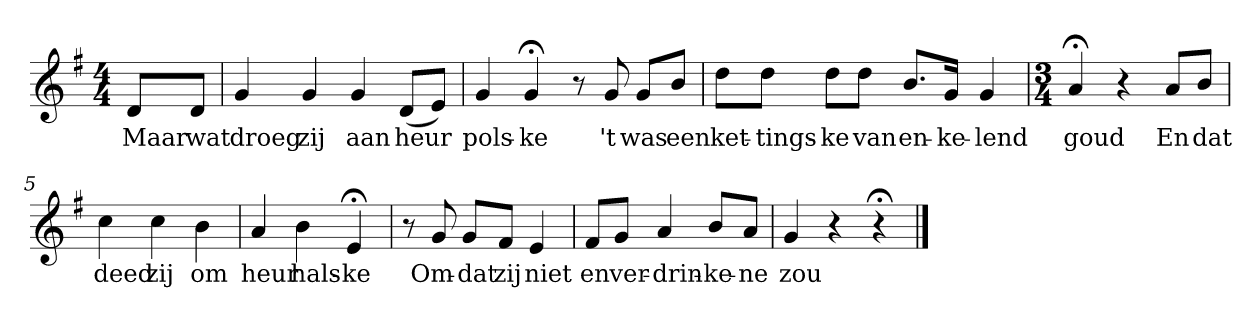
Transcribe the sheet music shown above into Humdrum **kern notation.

**kern	**text
*part1	*part1
*staff1	*staff1
*k[f#]	*
*G:	*
*M4/4	*
*MM120	*
=	=
8dL	Maar
8dJ	wat
=1	=1
4g	droeg
4g	zij
4g	aan
(8dL	heur
8eJ)	.
=2	=2
4g	pols-
4g;<	-ke
8r	.
8g	't
8gL	was
8bJ	een
=3	=3
8ddL	ket-
8ddJ	-tings-
8ddL	-ke
8ddJ	van
8.bL	en-
16gJk	-ke-
4g	-lend
=4	=4
*M3/4	*
4a;<	goud
4r	.
8aL	En
8bJ	dat
=5	=5
4cc	deed
4cc	zij
4b	om
=6	=6
4a	heur
4b	hals-
4e;<	-ke
=7	=7
8r	.
8g	Om-
8gL	-dat
8f#J	zij
4e	niet
=8	=8
8f#L	en
8gJ	ver-
4a	-drin-
8bL	-ke-
8aJ	-ne
=9	=9
4g	zou
4r	.
4r;<	.
==	==
*-	*-
